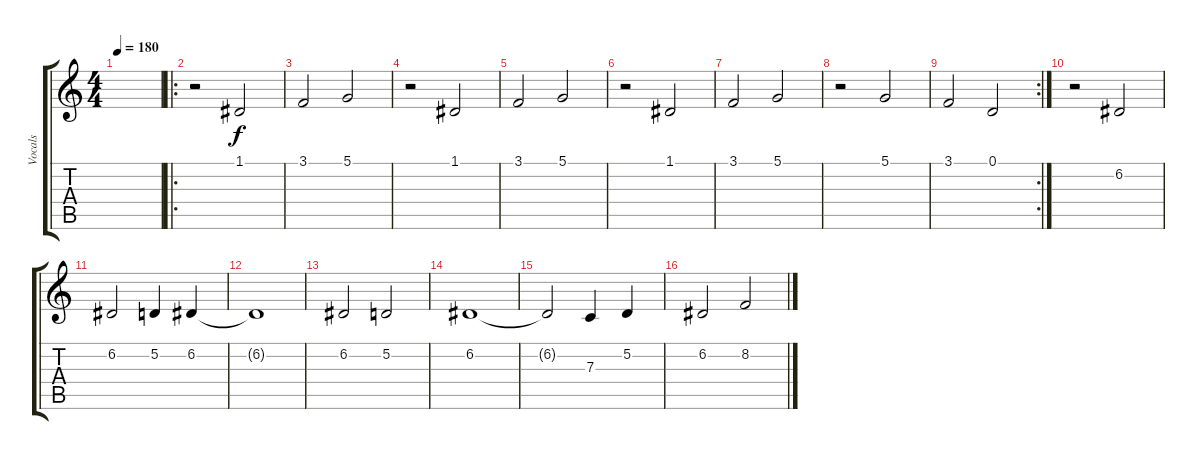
\track ("Vocals" "Vocals") {instrument violin}
\staff {score tabs}
\tuning (D4 A3 F3 C3 G2 C2) {hide}
\ts (4 4)
\tempo 180
\clef g2
\ks c
|
\ro
r.2 1.1.2 |
3.1.2 5.1.2 |
r.2 1.1.2 |
3.1.2 5.1.2 |
r.2 1.1.2 |
3.1.2 5.1.2 |
r.2 5.1.2 |
\rc 2
3.1.2 0.1.2 |
r.2 6.2.2 |
6.2.2 5.2.4 6.2.4 |
6.2{t}.1 |
6.2.2 5.2.2 |
6.2.1 |
6.2{t}.2 7.3.4 5.2.4 |
6.2.2 8.2.2
